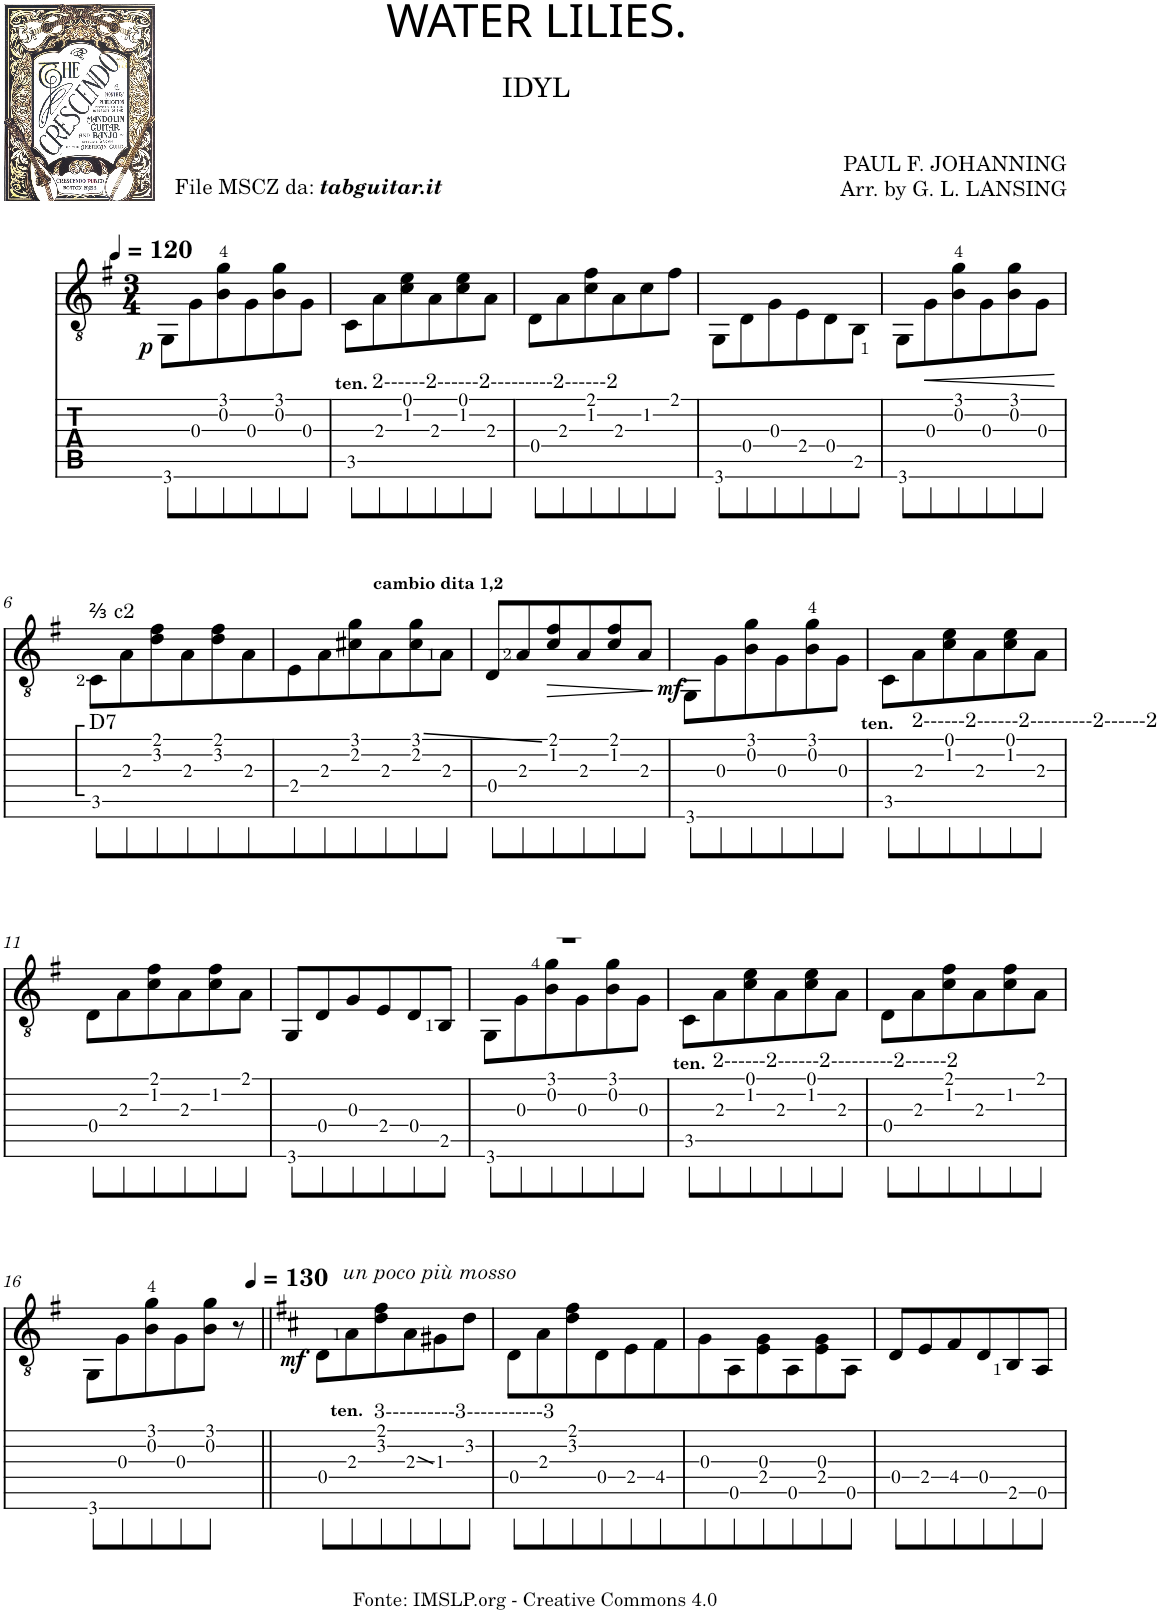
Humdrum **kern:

**kern	**kern	**dynam
*part2	*part1	*part1
*staff2	*staff1	*staff1
*I"Chitarra classica (Intavolatura)	*I"Chitarra classica	*
*stria6	*	*
*	*clefGv2	*
*k[f#]	*k[f#]	*
*M3/4	*M3/4	*
*MM120	*MM120	*
=1	=1	=1
!	!	!LO:DY:b
8GG\L	8GG\L	p
8G\	8G\	.
8B\ 8g\	8B\ 8g\	.
8G\	8G\	.
8B\ 8g\	8B\ 8g\	.
8G\J	8G\J	.
=2	=2	=2
!LO:TX:a:B:t=ten.	!	!
8C\L	8C\L	.
!LO:TX:a:t=2------2------2---------2------2	!	!
8A\	8A\	.
8c\ 8e\	8c\ 8e\	.
8A\	8A\	.
8c\ 8e\	8c\ 8e\	.
8A\J	8A\J	.
=3	=3	=3
8D\L	8D\L	.
8A\	8A\	.
8c\ 8f#\	8c\ 8f#\	.
8A\	8A\	.
8c\	8c\	.
8f#\J	8f#\J	.
=4	=4	=4
8GG\L	8GG\L	.
8D\	8D\	.
8G\	8G\	.
8E\	8E\	.
8D\	8D\	.
8BB\J	8BB\J	.
=5	=5	=5
8GG\L	8GG\L	.
!	!	!LO:HP:b
8G\	8G\	<
8B\ 8g\	8B\ 8g\	.
8G\	8G\	.
8B\ 8g\	8B\ 8g\	.
8G\J	8G\J	.
.	.	[
!!LO:LB:g=z
=6	=6	=6
!	!LO:TX:a:t=⅔ c2	!
!LO:TX:a:t=D7	!	!
8C\L	8C\L	.
8A\	8A\	.
8d\ 8f#\	8d\ 8f#\	.
8A\	8A\	.
8d\ 8f#\	8d\ 8f#\	.
8A\	8A\	.
=7	=7	=7
8E\	8E\	.
8A\	8A\	.
8c#X\ 8g\	8c#X\ 8g\	.
8A\	8A\	.
8c#\ 8g\	8c#\ 8g\	.
!	!LO:TX:a:B:t=cambio dita 1,2	!
8A\J	8A\J	.
=8	=8	=8
8D\L	8D/L	.
8A\	8A/	.
!	!	!LO:HP:b
8c\ 8f#\	8c/ 8f#/	>
8A\	8A/	.
8c\ 8f#\	8c/ 8f#/	.
8A\J	8A/J	.
.	.	]
=9	=9	=9
!	!	!LO:DY:b
8GG\L	8GG\L	mf
8G\	8G\	.
8B\ 8g\	8B\ 8g\	.
8G\	8G\	.
8B\ 8g\	8B\ 8g\	.
8G\J	8G\J	.
=10	=10	=10
!LO:TX:a:B:t=ten.	!	!
8C\L	8C\L	.
!LO:TX:a:t=2------2------2---------2------2	!	!
8A\	8A\	.
8c\ 8e\	8c\ 8e\	.
8A\	8A\	.
8c\ 8e\	8c\ 8e\	.
8A\J	8A\J	.
!!LO:LB:g=z
=11	=11	=11
8D\L	8D\L	.
8A\	8A\	.
8c\ 8f#\	8c\ 8f#\	.
8A\	8A\	.
8c\	8c\ 8f#\	.
8f#\J	8A\J	.
=12	=12	=12
8GG\L	8GG/L	.
8D\	8D/	.
8G\	8G/	.
8E\	8E/	.
8D\	8D/	.
8BB\J	8BB/J	.
=13	=13	=13
*^	*^	*
2.r	8GG\L	2.r	8GG\L	.
.	8G\	.	8G\	.
.	8B\ 8g\	.	8B\ 8g\	.
.	8G\	.	8G\	.
.	8B\ 8g\	.	8B\ 8g\	.
.	8G\J	.	8G\J	.
=14	=14	=14	=14	=14
!LO:TX:a:B:t=ten.	!	!	!	!
*v	*v	*	*	*
*	*v	*v	*
8C\L	8C\L	.
!LO:TX:a:t=2------2------2---------2------2	!	!
8A\	8A\	.
8c\ 8e\	8c\ 8e\	.
8A\	8A\	.
8c\ 8e\	8c\ 8e\	.
8A\J	8A\J	.
=15	=15	=15
8D\L	8D\L	.
8A\	8A\	.
8c\ 8f#\	8c\ 8f#\	.
8A\	8A\	.
8c\	8c\ 8f#\	.
8f#\J	8A\J	.
!!LO:LB:g=z
=16	=16	=16
8GG\L	8GG\L	.
8G\	8G\	.
8B\ 8g\	8B\ 8g\	.
8G\	8G\	.
8B\ 8g\J	8B\ 8g\J	.
8r	8r	.
=17||	=17||	=17||
*k[f#c#]	*k[f#c#]	*
*	*MM130	*
!	!LO:TX:a:i:t=un poco più mosso	!
!	!	!LO:DY:b
8D\L	8D\L	mf
!LO:TX:a:B:t=ten.	!	!
8A\	8A\	.
!LO:TX:a:t=3----------3-----------3	!	!
8d\ 8f#\	8d\ 8f#\	.
8A\	8A\	.
8G#X\	8G#X\	.
8d\J	8d\J	.
=18	=18	=18
8D\L	8D\L	.
8A\	8A\	.
8d\ 8f#\	8d\ 8f#\	.
8D\	8D\	.
8E\	8E\	.
8F#\	8F#\	.
=19	=19	=19
8G\	8G\	.
8AA\	8AA\	.
8E\ 8G\	8E\ 8G\	.
8AA\	8AA\	.
8E\ 8G\	8E\ 8G\	.
8AA\J	8AA\J	.
=20	=20	=20
8D\L	8D/L	.
8E\	8E/	.
8F#\	8F#/	.
8D\	8D/	.
8BB\	8BB/	.
8AA\J	8AA/J	.
=	=	=
*-	*-	*-
